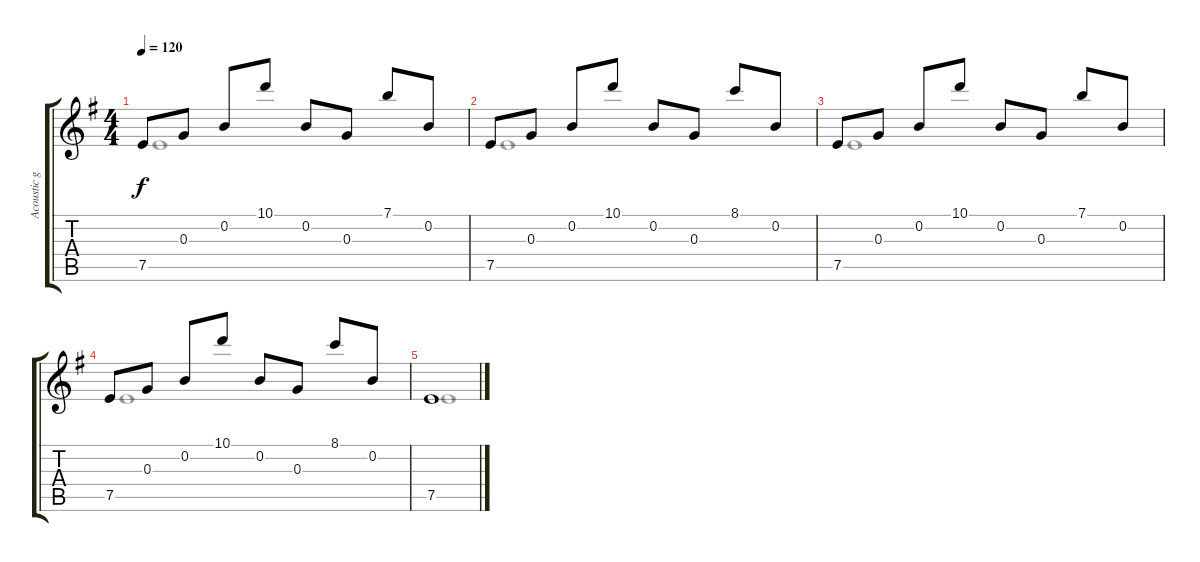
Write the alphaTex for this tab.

\track ("Acoustic guitar" "Acoustic g") {instrument acousticguitarnylon}
\staff {score tabs}
\tuning (E4 B3 G3 D3 A2 E2) {hide}
\voice
\ts (4 4)
\tempo 120
\clef g2
\ks eminor
7.5.8{dy f} 0.3.8 0.2.8 10.1.8 0.2.8 0.3.8 7.1.8 0.2.8 |
7.5.8 0.3.8 0.2.8 10.1.8 0.2.8 0.3.8 8.1.8 0.2.8 |
7.5.8 0.3.8 0.2.8 10.1.8 0.2.8 0.3.8 7.1.8 0.2.8 |
7.5.8 0.3.8 0.2.8 10.1.8 0.2.8 0.3.8 8.1.8 0.2.8 |
7.5.1
\voice
\clef g2
\ottava regular
\simile none
\ks eminor
7.5.1{dy f} |
7.5.1 |
7.5.1 |
7.5.1 |
7.5.1
